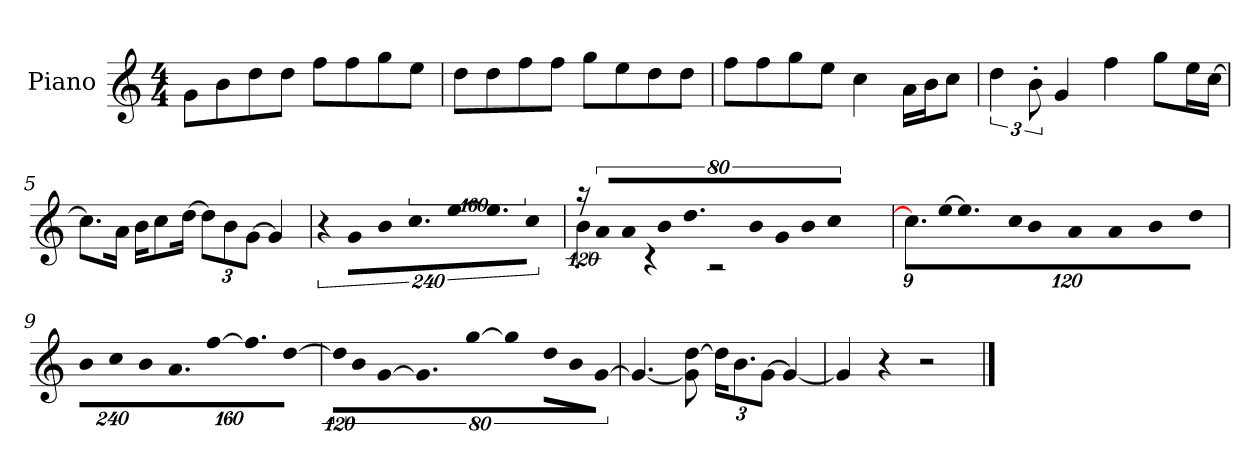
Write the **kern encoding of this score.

**kern
*part1
*staff1
*I"Piano
*I'P-no
*clefG2
*k[]
*M4/4
*MM90
=1
8g\L
8b\
8dd\
8dd\J
8ff\L
8ff\
8gg\
8ee\J
=2
8dd\L
8dd\
8ff\
8ff\J
8gg\L
8ee\
8dd\
8dd\J
=3
8ff\L
8ff\
8gg\
8ee\J
4cc\
16a\LL
16b\J
8cc\J
=4
6dd\
12b'\
4g/
4ff\
8gg\L
16ee\L
[16cc\JJ
=5
8.cc\L]
16a\Jk
16b\KL
8cc\
[16dd\Jk
*Xbrackettup
12dd\L]
12b\
[12g\J
4g/]
!!LO:LB:g=z
=6
*brackettup
!LO:N:vis=8
960%137r
!LO:N:vis=8
960%137g\L
!LO:N:vis=8
960%137b\
!LO:N:vis=8.
640%137cc\
!LO:N:vis=16
[1920%137ee\K
!LO:N:vis=8.
640%137ee\]
!LO:N:vis=16
1920%137cc\Jk
=7
!LO:N:vis=16
*^
1920%107r	4b'\
!LO:N:vis=8	!
640%71a/L	.
!LO:N:vis=8	!
640%71a/	.
.	4r
!LO:N:vis=8	!
640%71b/	.
9.dd/	.
.	2r
!LO:N:vis=8	!
640%71b/	.
!LO:N:vis=8	!
640%71g/	.
!LO:N:vis=8	!
640%71b/	.
!LO:N:vis=8	!
[640%71cc/J	.
960ryy	.
*v	*v
=8
*Xbrackettup
9.cc\L]
!LO:N:vis=16
[1920%107ee\K
9.ee\]
!LO:N:vis=16
1920%107cc\K
!LO:N:vis=8
640%71b\
!LO:N:vis=8
640%71a\
!LO:N:vis=8
640%71a\
!LO:N:vis=8
640%71b\
!LO:N:vis=8
640%71dd\J
=9
!LO:N:vis=8
960%137b\L
!LO:N:vis=8
960%137cc\
!LO:N:vis=8
960%137b\
!LO:N:vis=8.
640%137a\
!LO:N:vis=16
[1920%137ff\K
!LO:N:vis=8.
640%137ff\]
!LO:N:vis=16
[1920%137dd\Jk
!!LO:LB:g=z
=10
*brackettup
!LO:N:vis=16
1920%107dd\KL]
!LO:N:vis=8
640%71b\
!LO:N:vis=16
[1920%107g\K
9.g\]
!LO:N:vis=16
[1920%107gg\Jk
!LO:N:vis=4
1920%427gg\]
!LO:N:vis=8
640%71dd\L
!LO:N:vis=8
640%71b\
!LO:N:vis=8
[640%71g\J
=11
4.g/_
8g\] [8dd\
*Xbrackettup
24dd\KL]
12.b\
[12g\J
4g/_
=12
4g/]
4r
2r
==
*-
